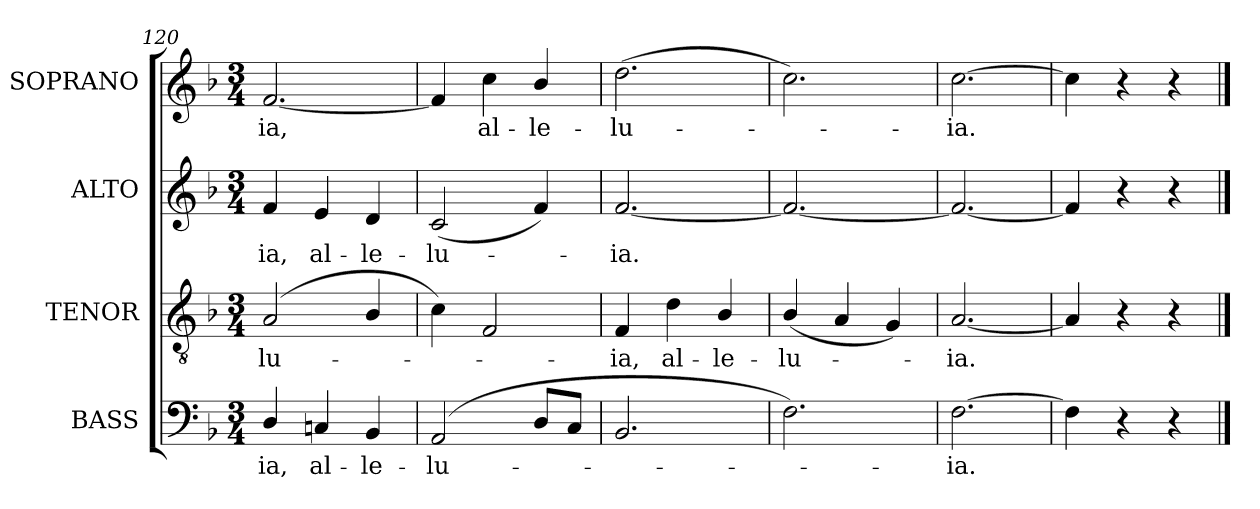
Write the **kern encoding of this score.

**kern	**text	**kern	**text	**kern	**text	**kern	**text
*part4	*part4	*part3	*part3	*part2	*part2	*part1	*part1
*staff4	*staff4	*staff3	*staff3	*staff2	*staff2	*staff1	*staff1
*I"BASS	*	*I"TENOR	*	*I"ALTO	*	*I"SOPRANO	*
*I'B.	*	*I'T.	*	*I'A.	*	*I'S.	*
!!LO:LB:g=z
*clefF4	*	*clefGv2	*	*clefG2	*	*clefG2	*
*	*	*ITrd7c12	*	*	*	*	*
*k[b-]	*	*k[b-]	*	*k[b-]	*	*k[b-]	*
*F:	*	*F:	*	*F:	*	*F:	*
*M3/4	*	*M3/4	*	*M3/4	*	*M3/4	*
=120	=120	=120	=120	=120	=120	=120	=120
!	!LO:LY:b:color=#000000	!	!	!	!	!	!
!	!	!	!LO:LY:b:color=#000000	!	!	!	!
!	!	!	!	!	!LO:LY:b:color=#000000	!	!
!	!	!	!	!	!	!	!LO:LY:b:color=#000000
4Di/	-ia,	(2AAi/	-lu-	4fi/	-ia,	[2.fi/	-ia,
!	!LO:LY:b:color=#000000	!	!	!	!	!	!
!	!	!	!	!	!LO:LY:b:color=#000000	!	!
4Cni/	al-	.	.	4ei/	al-	.	.
!	!LO:LY:b:color=#000000	!	!	!	!	!	!
!	!	!	!	!	!LO:LY:b:color=#000000	!	!
4BB-i/	-le-	4BB-i/	.	4di/	-le-	.	.
=121	=121	=121	=121	=121	=121	=121	=121
!	!LO:LY:b:color=#000000	!	!	!	!	!	!
!	!	!	!	!	!LO:LY:b:color=#000000	!	!
(2AAi/	-lu-	4Ci\)	.	(2ci/	-lu-	4fi/]	.
!	!	!	!	!	!	!	!LO:LY:b:color=#000000
.	.	2FFi/	.	.	.	4cci\	al-
!	!	!	!	!	!	!	!LO:LY:b:color=#000000
8Di/L	.	.	.	4fi/)	.	4b-i/	-le-
8Ci/J	.	.	.	.	.	.	.
=122	=122	=122	=122	=122	=122	=122	=122
!	!	!	!LO:LY:b:color=#000000	!	!	!	!
!	!	!	!	!	!LO:LY:b:color=#000000	!	!
!	!	!	!	!	!	!	!LO:LY:b:color=#000000
2.BB-i/	.	4FFi/	-ia,	[2.fi/	-ia.	(2.ddi\	-lu-
!	!	!	!LO:LY:b:color=#000000	!	!	!	!
.	.	4Di\	al-	.	.	.	.
!	!	!	!LO:LY:b:color=#000000	!	!	!	!
.	.	4BB-i/	-le-	.	.	.	.
=123	=123	=123	=123	=123	=123	=123	=123
!	!	!	!LO:LY:b:color=#000000	!	!	!	!
2.Fi\)	.	(4BB-i/	-lu-	2.fi/_	.	2.cci\)	.
.	.	4AAi/	.	.	.	.	.
.	.	4GGi/)	.	.	.	.	.
=124	=124	=124	=124	=124	=124	=124	=124
!	!LO:LY:b:color=#000000	!	!	!	!	!	!
!	!	!	!LO:LY:b:color=#000000	!	!	!	!
!	!	!	!	!	!	!	!LO:LY:b:color=#000000
[2.Fi\	-ia.	[2.AAi/	-ia.	2.fi/_	.	[2.cci\	-ia.
=125	=125	=125	=125	=125	=125	=125	=125
4Fi\]	.	4AAi/]	.	4fi/]	.	4cci\]	.
4r	.	4r	.	4r	.	4r	.
4r	.	4r	.	4r	.	4r	.
==	==	==	==	==	==	==	==
*-	*-	*-	*-	*-	*-	*-	*-
